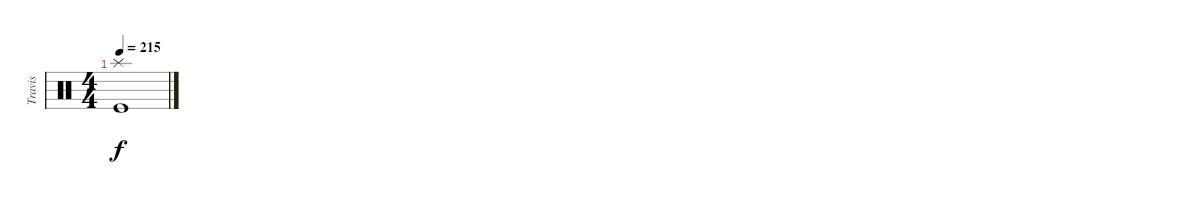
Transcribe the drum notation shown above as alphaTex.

\track ("Travis" "Travis") {instrument percussion}
\staff {score}
\articulation defaults
\ts (4 4)
\tempo 215
\clef neutral
\ks c
("Splash (hit)" "Kick (hit)").1{dy f}
